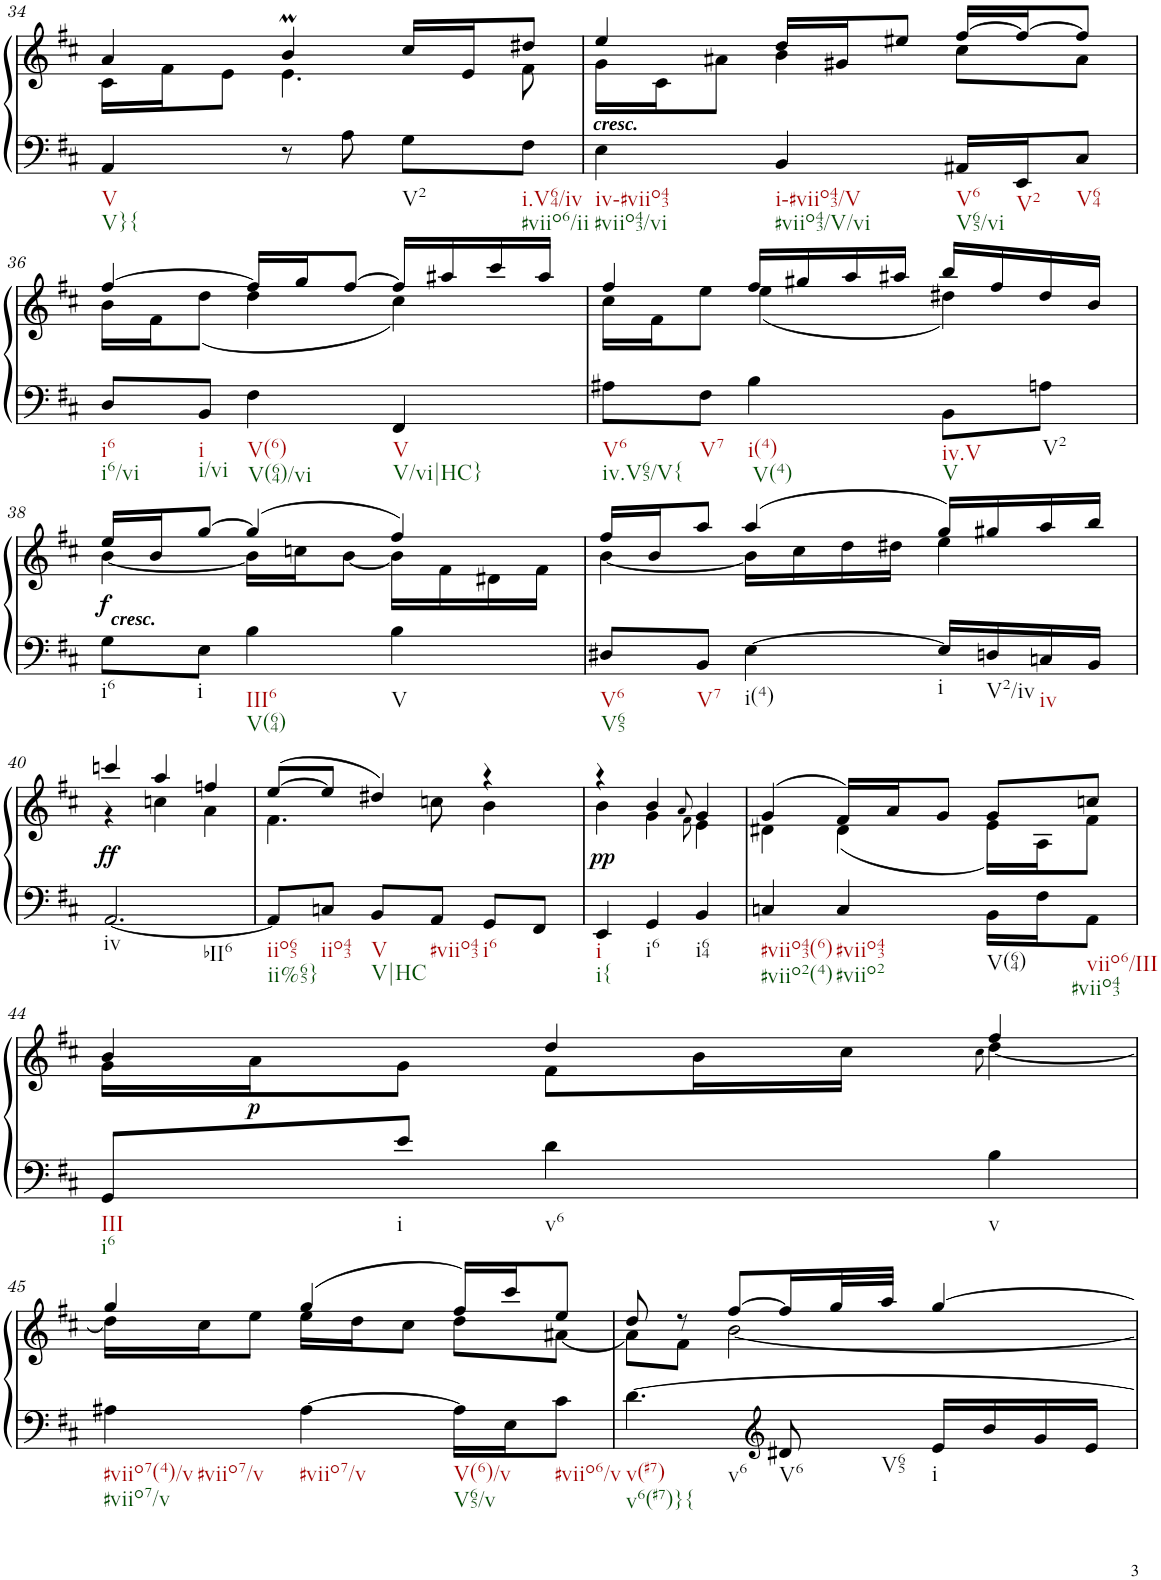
**kern	**kern	**dynam
*part1	*part1	*part1
*staff2	*staff1	*staff1/2
*I"Klavier links	*	*
!!LO:PB:g=z
*clefF4	*clefG2	*
*k[f#c#]	*k[f#c#]	*
*M3/4	*M3/4	*
=34	=34	=34
*	*^	*
!LO:TX:b:t=V	!	!	!
!LO:TX:b:t=V}{	!	!	!
4AA/	4a/	16c#\LL	.
.	.	16f#\J	.
.	.	8e\J	.
8r	4bM/	4.e\	.
8A\	.	.	.
!LO:TX:b:t=V2	!	!	!
8G\L	16cc#/LL	.	.
.	16e/J	.	.
!LO:TX:b:t=i.V64/iv	!	!	!
!LO:TX:b:t=#viio6/ii	!	!	!
8F#\J	8dd#X/J	8f#\	.
=35	=35	=35	=35
!LO:TX:a:Bi:t=cresc.	!	!	!
!LO:TX:b:t=iv-#viio43	!	!	!
!LO:TX:b:t=#viio43/vi	!	!	!
4E\	4ee/	16g\LL	.
.	.	16c#\J	.
.	.	8a#X\J	.
!LO:TX:b:t=i-#viio43/V	!	!	!
!LO:TX:b:t=#viio43/V/vi	!	!	!
4BB/	16dd/LL	4b\	.
.	16g#X/J	.	.
.	8ee#X/J	.	.
!LO:TX:b:t=V6	!	!	!
!LO:TX:b:t=V65/vi	!	!	!
16AA#X/LL	[16ff#/LL	8cc#\L	.
!LO:TX:b:t=V2	!	!	!
16EE/J	16ff#/J_	.	.
!LO:TX:b:t=V64	!	!	!
8C#/J	8ff#/J]	8a#\J	.
!!LO:LB:g=z	!!
=36	=36	=36	=36
!LO:TX:b:t=i6	!	!	!
!LO:TX:b:t=i6/vi	!	!	!
8D/L	[4ff#/	16b\LL	.
.	.	16f#\J	.
!LO:TX:b:t=i	!	!	!
!LO:TX:b:t=i/vi	!	!	!
8BB/J	.	(8dd\J	.
!LO:TX:b:t=V(6)	!	!	!
!LO:TX:b:t=V(64)/vi	!	!	!
4F#\	16ff#/LL]	4dd\	.
.	16gg/J	.	.
.	[8ff#/J	.	.
!LO:TX:b:t=V	!	!	!
!LO:TX:b:t=V/vi|HC}	!	!	!
4FF#/	16ff#/LL]	4cc#\)	.
.	16aa#X/	.	.
.	16ccc#/	.	.
.	16aa#/JJ	.	.
=37	=37	=37	=37
!LO:TX:b:t=V6	!	!	!
!LO:TX:b:t=iv.V65/V{	!	!	!
8A#X\L	4ff#/	16cc#\LL	.
.	.	16f#\J	.
!LO:TX:b:t=V7	!	!	!
8F#\J	.	8ee\J	.
!LO:TX:b:t=i(4)	!	!	!
!LO:TX:b:t=V(4)	!	!	!
4B\	16ff#/LL	(4ee\	.
.	16gg#X/	.	.
.	16aa/	.	.
.	16aa#X/JJ	.	.
!LO:TX:b:t=iv.V	!	!	!
!LO:TX:b:t=V	!	!	!
8BB\L	16bb/LL	4dd#X\)	.
.	16ff#/	.	.
!LO:TX:b:t=V2	!	!	!
8An\J	16dd#/	.	.
.	16b/JJ	.	.
!!LO:LB:g=z	!!
=38	=38	=38	=38
!LO:TX:a:Bi:t=cresc.	!	!	!
!LO:TX:b:t=i6	!	!	!
!	!	!	!LO:DY:b
8G\L	16ee/LL	[4b\	f
.	16b/J	.	.
!LO:TX:b:t=i	!	!	!
8E\J	[8gg/J	.	.
!LO:TX:b:t=III6	!	!	!
!LO:TX:b:t=V(64)	!	!	!
4B\	(4gg/]	16b\LL]	.
.	.	16ccn\J	.
.	.	[8b\J	.
!LO:TX:b:t=V	!	!	!
4B\	4ff#/)	16b\LL]	.
.	.	16f#\	.
.	.	16d#X\	.
.	.	16f#\JJ	.
=39	=39	=39	=39
!LO:TX:b:t=V6	!	!	!
!LO:TX:b:t=V65	!	!	!
8D#X/L	16ff#/LL	[4b\	.
.	16b/J	.	.
!LO:TX:b:t=V7	!	!	!
8BB/J	8aa/J	.	.
!LO:TX:b:t=i(4)	!	!	!
[4E\	(4aa/	16b\LL]	.
.	.	16cc#\	.
.	.	16dd\	.
.	.	16dd#X\JJ	.
!LO:TX:b:t=i	!	!	!
16E/LL]	16gg/LL)	4ee\	.
!LO:TX:b:t=V2/iv	!	!	!
16Dn/	16gg#X/	.	.
!LO:TX:b:t=iv	!	!	!
16Cn/	16aa/	.	.
16BB/JJ	16bb/JJ	.	.
!!LO:LB:g=z	!!
=40	=40	=40	=40
!LO:TX:b:t=iv	!	!	!
!LO:TX:b:t=bII6	!	!	!
!	!	!	!LO:DY:b
[2.AA/	4cccn/	4r	ff
.	4aa/	4ccn\	.
.	4ffn/	4a\	.
=41	=41	=41	=41
!LO:TX:b:t=iio65	!	!	!
!LO:TX:b:t=ii%65}	!	!	!
8AA/L]	([8ee/L	4.f#\	.
!LO:TX:b:t=iio43	!	!	!
8Cn/J	8ee/J]	.	.
!LO:TX:b:t=V	!	!	!
!LO:TX:b:t=V|HC	!	!	!
8BB/L	4dd#X/)	.	.
!LO:TX:b:t=#viio43	!	!	!
8AA/J	.	8ccn\	.
!LO:TX:b:t=i6	!	!	!
8GG/L	4r	4b\	.
8FF#/J	.	.	.
=42	=42	=42	=42
!LO:TX:b:t=i	!	!	!
!LO:TX:b:t=i{	!	!	!
!	!	!	!LO:DY:b
4EE/	4r	4b\	pp
!LO:TX:b:t=i6	!	!	!
4GG/	4b/	4g\	.
.	8qa/	8qf#\	.
!LO:TX:b:t=i64	!	!	!
4BB/	4g/	4e\	.
=43	=43	=43	=43
!LO:TX:b:t=#viio43(6)	!	!	!
!LO:TX:b:t=#viio2(4)	!	!	!
4Cn/	(4g/	4d#X\	.
!LO:TX:b:t=#viio43	!	!	!
!LO:TX:b:t=#viio2	!	!	!
4C/	16f#/LL)	(4d#\	.
.	16a/J	.	.
.	8g/J	.	.
!LO:TX:b:t=V(64)	!	!	!
16BB\LL	8g/L	16e\LL)	.
16F#\J	.	16A\J	.
!LO:TX:b:t=viio6/III	!	!	!
!LO:TX:b:t=#viio43	!	!	!
8AA\J	8ccn/J	8f#\J	.
!!LO:LB:g=z	!!
=44	=44	=44	=44
!LO:TX:b:t=III	!	!	!
!LO:TX:b:t=i6	!	!	!
8GG/L	4b/	16g\LL	.
!	!	!	!LO:DY:b
.	.	16a\J	p
!LO:TX:b:t=i	!	!	!
8e/J	.	8g\J	.
!LO:TX:b:t=v6	!	!	!
4d\	4dd/	8f#\L	.
.	.	16b\L	.
.	.	16cc#\JJ	.
.	.	8qcc#\	.
!LO:TX:b:t=v	!	!	!
4B\	4ff#/	[4dd\	.
!!LO:LB:g=z	!!
=45	=45	=45	=45
!LO:TX:b:t=#viio7(4)/v	!	!	!
!LO:TX:b:t=#viio7/v	!	!	!
!LO:TX:b:t=#viio7/v	!	!	!
4A#X\	4gg/	16dd\LL]	.
.	.	16cc#\J	.
.	.	8ee\J	.
!LO:TX:b:t=#viio7/v	!	!	!
[4A#\	(4gg/	16ee\LL	.
.	.	16dd\J	.
.	.	8cc#\J	.
!LO:TX:b:t=V(6)/v	!	!	!
!LO:TX:b:t=V65/v	!	!	!
16A#\LL]	16ff#/LL)	8dd\L	.
16E\J	16ccc#/J	.	.
!LO:TX:b:t=#viio6/v	!	!	!
8c#\J	8ee/J	[8a#X\J	.
=46	=46	=46	=46
!LO:TX:b:t=v(#7)	!	!	!
!LO:TX:b:t=v6(#7)}{	!	!	!
!LO:TX:b:t=v6	!	!	!
[4.d\	8dd/	8a#\L]	.
.	8r	8f#\J	.
.	[8ff#/L	[2b\	.
*clefG2	*	*	*
!LO:TX:b:t=V6	!	!	!
!LO:TX:b:t=V65	!	!	!
8d#X/	16ff#/L]	.	.
.	32gg/L	.	.
.	32aa/JJJ	.	.
!LO:TX:b:t=i	!	!	!
16e/LL	[4gg/	.	.
16b/	.	.	.
16g/	.	.	.
16e/JJ	.	.	.
*	*v	*v	*
=	=	=
*-	*-	*-
